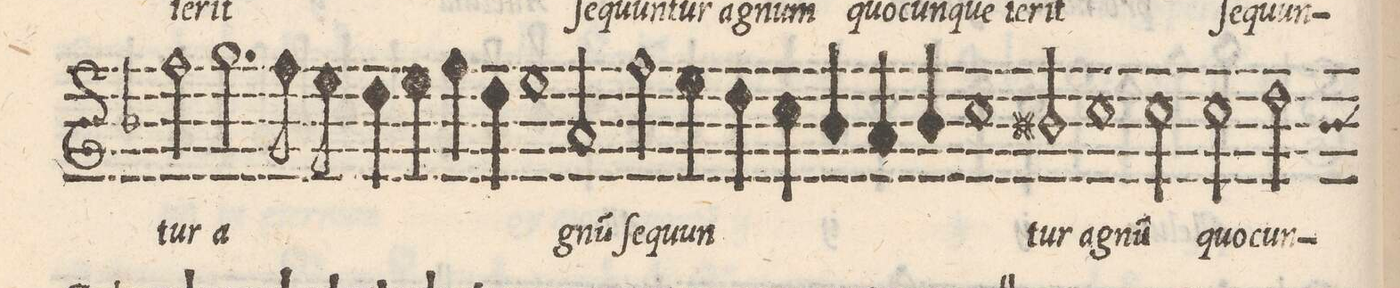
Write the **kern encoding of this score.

**kern	**text
*I"CANTVS	*
*clefG2	*
*k[b-]	*
*met(C)	*
*M2/1	*
2ff\	-tur
=47-	=47-
2.gg\	a-
8ff\	.
8ee\	.
4dd\	.
4ee\	.
4ff\	.
4dd\	.
=48-	=48-
1ee	.
2a/	-gnu(m)
2ff\	ſe-
=49-	=49-
4ee\	-quun-
4dd\	.
4cc\	.
4b-/	.
4a/	.
4b-/	.
1cc\	.
=50-	=50-
2bn/	-tur
1cc	a-
=51-	=51-
2cc\	-gnu(m)
2cc\	quo-
2dd\	-cun-
*custos:b	*
*-	*-
